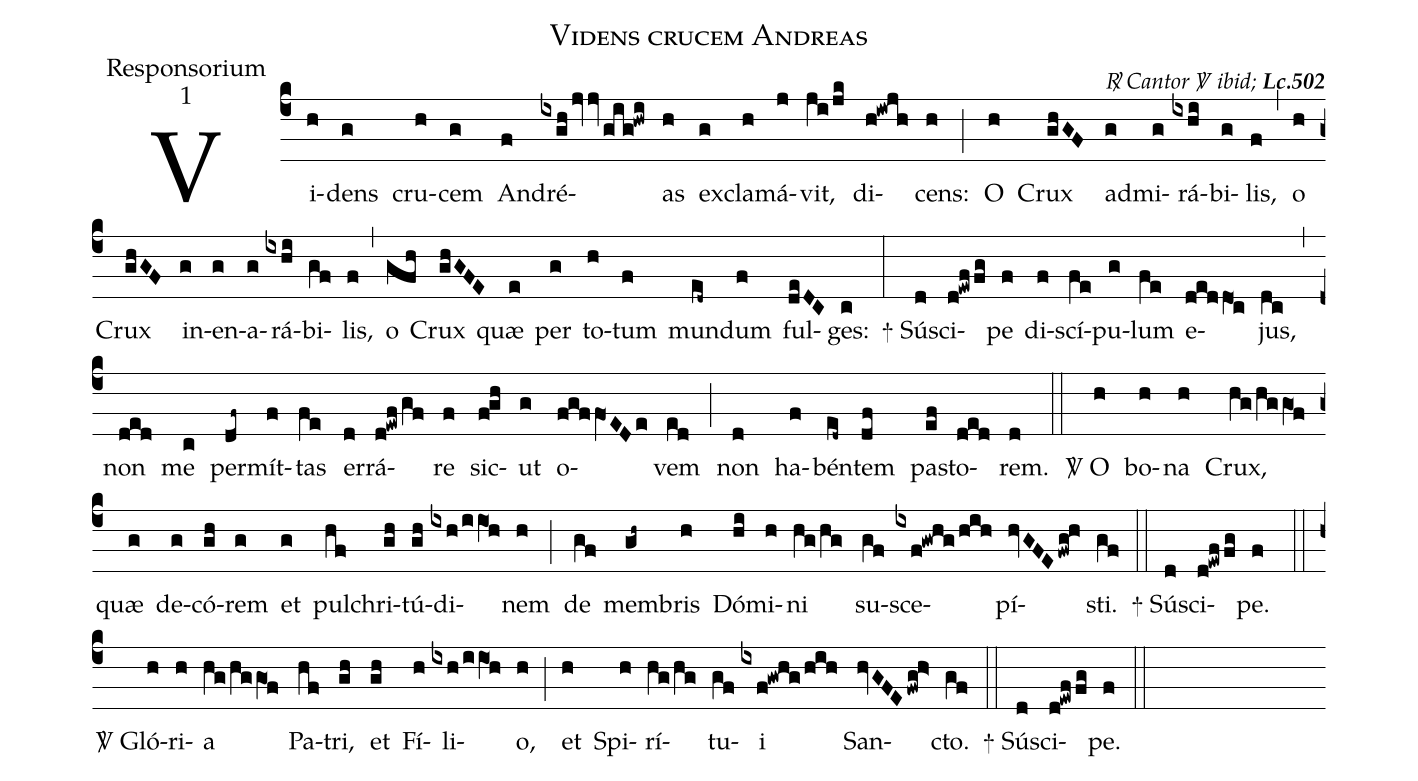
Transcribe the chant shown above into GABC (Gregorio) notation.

name:Videns crucem Andreas;
office-part:Responsorium;
mode:1;
commentary:{\itshape\mdseries \Rbar\  Cantor  \Vbar\ ibid;\/} {\bfseries Lc.502};
%%
(c4)  Vi(h)dens(g) cru(h)cem(g) An(f)dré(ixghjvvgig!hwi)as(h) ex(g)cla(h)má(j)vit,(ji/jk) di(h!iwjh)cens:(h) (;)
O(h) Crux(ghGF) ad(g)mi(g)rá(ixhi)bi(g)lis,(f) (,)
o(h) Crux(ghGF) in(g)en(g)a(g)rá(ixhi)bi(gf)lis,(f) (,)
o(gfh) Crux(ghGFE) quæ(e) per(g) {to}(h)tum(f) mun(ed~)dum(f) {fu}l(deDC)ges:(c) (:)
<sp>+</sp> Sús(d)ci(d!ewffg)pe(f) di(f)scí(fe)pu(g)lum(fe) e(deddO1c)jus,(dc) (,)
non(ded) me(c) per(df~)mít(f)tas(fe) er(d)rá(d!ewf/gf)re(f) sic(fgh)ut(g) o(fgffO1EDe)vem(ed) (;)
non(d) ha(f)bén(ed~)tem(df) pa(ef)sto(ded)rem.(d) (::)
<sp>V/</sp> O(h) bo(h)na(h) Crux,(hg/hggO1f) quæ(g) de(g)có(gh)rem(g) et(g) pul(hf)chri(gh)tú(gh)di(ixh/iiO1h)nem(h) (;)
de(gf) mem(gh~)bris(h) Dó(hi)mi(h)ni(hg/hg) su(gf)sce(ixf!gwhg/hih)pí(hvGFEfwg!h)sti.(gf) (::)
<sp>+</sp> Sús(d)ci(d!ewffg)pe.(f) (::)
 <sp>V/</sp> Gló(h)ri(h)a(hg/hggO1f) Pa(hf)tri,(gh) et(gh) Fí(h)li(ixh/iiO1!h)o,(h) (;)
et(h) Spi(h)rí(hg/hg)tu(gf)i(ixf!gwhg/hih) San(hvGFEfwg!h>)cto.(gf) (::)
<sp>+</sp> Sús(d)ci(d!ewffg)pe.(f) (::)
